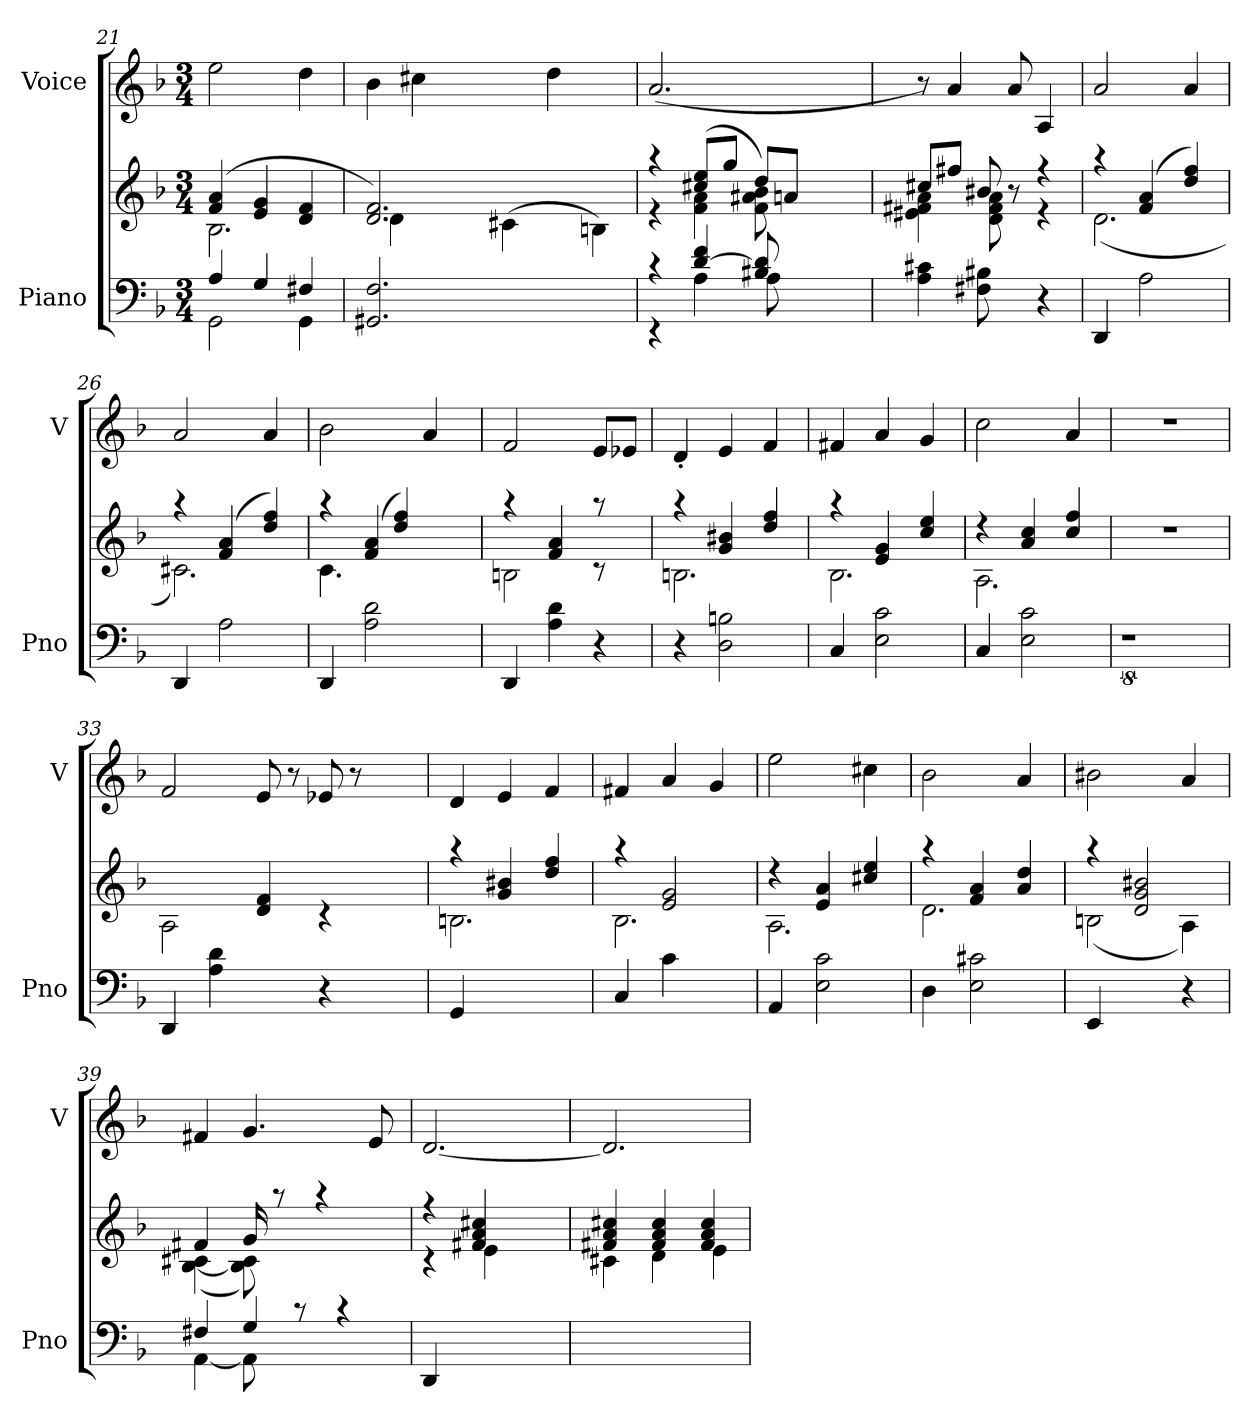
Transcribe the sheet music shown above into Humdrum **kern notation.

**kern	**kern	**kern
*part2	*part2	*part1
*staff3	*staff2	*staff1
*I"Piano	*	*I"Voice
*I'Pno	*	*I'V
*clefF4	*clefG2	*clefG2
*k[b-]	*k[b-]	*k[b-]
*M3/4	*M3/4	*M3/4
=21	=21	=21
*^	*^	*
4A/	2GG\	(>4f/ 4a/	2.B-\	2ee\
4G/	.	4e/ 4g/	.	.
4F#X/	4GG\	4d/ 4f/	.	4dd\
*v	*v	*	*	*
!!LO:LB:g=z
=22	=22	=22	=22
2.GG#X/ 2.F/	2.d/ 2.f/)	4d\	4b-\
.	.	1ryy	4cc#X\
.	.	.	4ryy
2.ryy	(<4c#X\	.	4ryy
.	4ryy	.	4dd\
.	4Bn\)	4ryy	4ryy
=23	=23	=23	=23
*^	*	*	*
4rc	4rEE	4raa	4r	(<2.a/
[4d/ 4f/	4A\	(>8cc#X/ 8ee/L	4f\ 4a\	.
.	.	8gg/J	.	.
8B#X/ 8d/]	8A\	8dd/L)	8f\ 8a#X\ 8b-\	.
8ryy	4ryy	8an/J	4ryy	.
4ryy	.	4ryy	.	4ryy
.	8ryy	.	8ryy	.
*v	*v	*	*	*
=24	=24	=24	=24
4A\ 4c#X\	8cc#X/L	4e#X\ 4f#X\ 4a\	8r)
.	8ff#X/J	.	4a/
8F#X\ 8B#X\	8b#X/	8d\ 8f#\ 8a\	.
8ryy	8r	8ryy	8a/
4r	4r	4r	4A/
=25	=25	=25	=25
4DD/	4raa	(<2.d\	2a/
2A\	(>4f/ 4a/	.	.
.	4dd/ 4ff/)	.	4a/
=26	=26	=26	=26
4DD/	4raa	2.c#X\)	2a/
2A\	(>4f/ 4a/	.	.
.	4dd/ 4ff/)	.	4a/
!!LO:LB:g=z
=27	=27	=27	=27
4DD/	4raa	4.c\	2b-\
2A\ 2d\	(>4f/ 4a/	.	.
.	.	4dd/ 4ff/)	.
.	4ryy	.	4a/
.	.	8ryy	.
=28	=28	=28	=28
4DD/	4raa	2Bn\	2f/
4A\ 4d\	4f/ 4a/	.	.
4r	8raa	8rc	8e/L
.	8ryy	8ryy	8e-X/J
=29	=29	=29	=29
4r	4raa	2.Bn\	4d'/
2D\ 2Bn\	4g/ 4b#X/	.	4e/
.	4dd/ 4ff/	.	4f/
=30	=30	=30	=30
4C/	4raa	2.B-\	4f#X/
2E\ 2c\	4e/ 4g/	.	4a/
.	4cc/ 4ee/	.	4g/
=31	=31	=31	=31
4C/	4r	2.A\	2cc\
2E\ 2c\	4a/ 4cc/	.	.
.	4cc/ 4ff/	.	4a/
*	*v	*v	*
=32	=32	=32
8%5r	2.r	2.r
8ryy	.	.
!!LO:PB:g=z
=33	=33	=33
4DD/	2A\	2f/
4A\ 4d\	.	.
4ryy	4d/ 4f/	8e/
.	.	8r
4r	4rc	8e-X/
.	.	8r
4ryy	4ryy	4ryy
=34	=34	=34
*	*^	*
4GG/	4raa	2.Bn\	4d/
2ryy	4g/ 4b#X/	.	4e/
.	4dd/ 4ff/	.	4f/
=35	=35	=35	=35
4C/	4raa	2.B-\	4f#X/
4c\	2e/ 2g/	.	4a/
4ryy	.	.	4g/
=36	=36	=36	=36
4AA/	4r	2.A\	2ee\
2E\ 2c\	4e/ 4a/	.	.
.	4cc#X/ 4ee/	.	4cc#X\
=37	=37	=37	=37
4D\	4raa	2.d\	2b-\
2E\ 2c#X\	4f/ 4a/	.	.
.	4a/ 4dd/	.	4a/
=38	=38	=38	=38
4EE/	4raa	(<2Bn\	2b#X\
4ryy	2d/ 2g/ 2b#X/	.	.
4r	.	4A\)	4a/
!!LO:LB:g=z
=39	=39	=39	=39
*^	*	*	*
4F#X/	[4AA\	4f#X/	(<[4B-\ 4c#X\	4f#X/
4G/	8AA\]	16g/	8B-\] 8c#\)	4.g/
.	.	8raa	.	.
.	8rc	.	4.ryy	.
.	.	4raa	.	.
4ryy	4rc	.	.	.
.	.	.	.	8e/
.	.	16ryy	.	.
*v	*v	*	*	*
=40	=40	=40	=40
4DD/	4r	4rc	[2.d/
2ryy	4f#X/ 4a/ 4cc#X/	4e\	.
.	4ryy	4ryy	.
=41	=41	=41	=41
2.ryy	4f#X/ 4a/ 4cc#X/	4c#X\	2.d/]
.	4f#/ 4a/ 4cc#/	4d\	.
.	4f#/ 4a/ 4cc#/	4e\	.
*	*v	*v	*
=	=	=
*-	*-	*-
